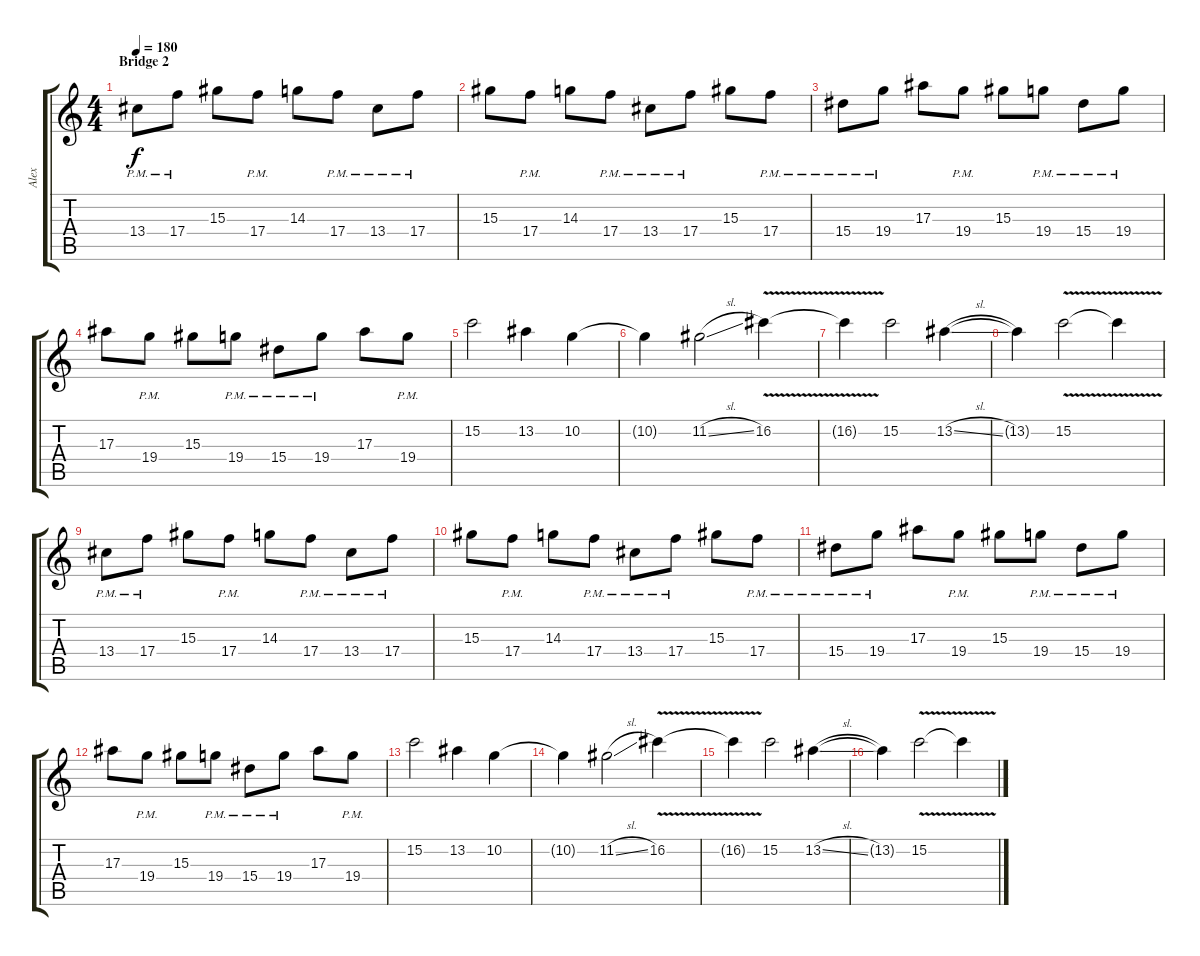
\track ("Alex" "Alex") {instrument distortionguitar}
\staff {score tabs}
\tuning (D4 A3 F3 C3 G2 C2) {hide}
\ts (4 4)
\section ("" "Bridge 2")
\tempo 180
\clef g2
\ks c
13.4{pm}.8{dy f} 17.4{pm}.8 15.3.8 17.4{pm}.8 14.3.8 17.4{pm}.8 13.4{pm}.8 17.4{pm}.8 |
15.3.8 17.4{pm}.8 14.3.8 17.4{pm}.8 13.4{pm}.8 17.4{pm}.8 15.3.8 17.4{pm}.8 |
15.4{pm}.8 19.4{pm}.8 17.3.8 19.4{pm}.8 15.3.8 19.4{pm}.8 15.4{pm}.8 19.4{pm}.8 |
17.3.8 19.4{pm}.8 15.3.8 19.4{pm}.8 15.4{pm}.8 19.4{pm}.8 17.3.8 19.4{pm}.8 |
15.2.2 13.2.4 10.2.4 |
10.2{t}.4 11.2{sl}.2 16.2{v}.4 |
16.2{t}.4 15.2.2 13.2{sl}.4 |
13.2{t}.4 15.2{v}.2 15.2{t}.4 |
13.4{pm}.8 17.4{pm}.8 15.3.8 17.4{pm}.8 14.3.8 17.4{pm}.8 13.4{pm}.8 17.4{pm}.8 |
15.3.8 17.4{pm}.8 14.3.8 17.4{pm}.8 13.4{pm}.8 17.4{pm}.8 15.3.8 17.4{pm}.8 |
15.4{pm}.8 19.4{pm}.8 17.3.8 19.4{pm}.8 15.3.8 19.4{pm}.8 15.4{pm}.8 19.4{pm}.8 |
17.3.8 19.4{pm}.8 15.3.8 19.4{pm}.8 15.4{pm}.8 19.4{pm}.8 17.3.8 19.4{pm}.8 |
15.2.2 13.2.4 10.2.4 |
10.2{t}.4 11.2{sl}.2 16.2{v}.4 |
16.2{t}.4 15.2.2 13.2{sl}.4 |
13.2{t}.4 15.2{v}.2 15.2{t}.4
